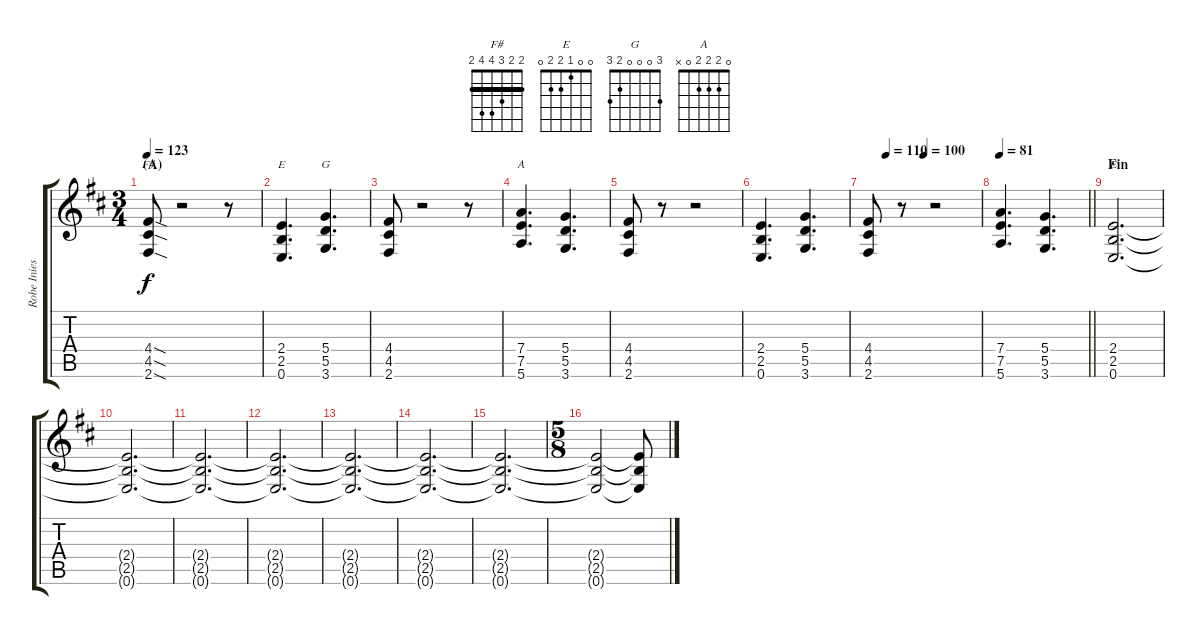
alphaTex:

\track ("Robe Iniesta - Guitarra" "Robe Inies") {instrument distortionguitar}
\staff {score tabs}
\tuning (E4 B3 G3 D3 A2 E2) {hide}
\chord ("F#" 2 2 3 4 4 2) {barre 2}
\chord ("E" x x 1 2 2 0)
\chord ("G" 3 0 0 0 2 3)
\chord ("A" 0 2 2 2 0 x)
\chord ("E" 0 0 1 2 2 0)
\ts (3 4)
\section ("" "(A)")
\tempo 123
\clef g2
\ks bminor
(4.4{sod} 4.5{sod} 2.6{sod}).8{ch "F#" dy f} r.2 r.8 |
(2.4 2.5 0.6).4{d ch "E"} (5.4 5.5 3.6).4{d ch "G"} |
(4.4 4.5 2.6).8 r.2 r.8 |
(7.4 7.5 5.6).4{d ch "A"} (5.4 5.5 3.6).4{d} |
(4.4 4.5 2.6).8 r.8 r.2 |
(2.4 2.5 0.6).4{d} (5.4 5.5 3.6).4{d} |
\tempo (110 0.16666666666666666)
\tempo (100 0.5)
(4.4 4.5 2.6).8 r.8 r.2 |
\tempo 81
\barLineRight lightlight
(7.4 7.5 5.6).4{d} (5.4 5.5 3.6).4{d} |
\section ("" "Fin")
(2.4 2.5 0.6).2{d ch "E"} |
(2.4{t} 2.5{t} 0.6{t}).2{d} |
(2.4{t} 2.5{t} 0.6{t}).2{d} |
(2.4{t} 2.5{t} 0.6{t}).2{d} |
(2.4{t} 2.5{t} 0.6{t}).2{d} |
(2.4{t} 2.5{t} 0.6{t}).2{d} |
(2.4{t} 2.5{t} 0.6{t}).2{d} |
\ts (5 8)
(2.4{t} 2.5{t} 0.6{t}).2 (2.4{t} 2.5{t} 0.6{t}).8
